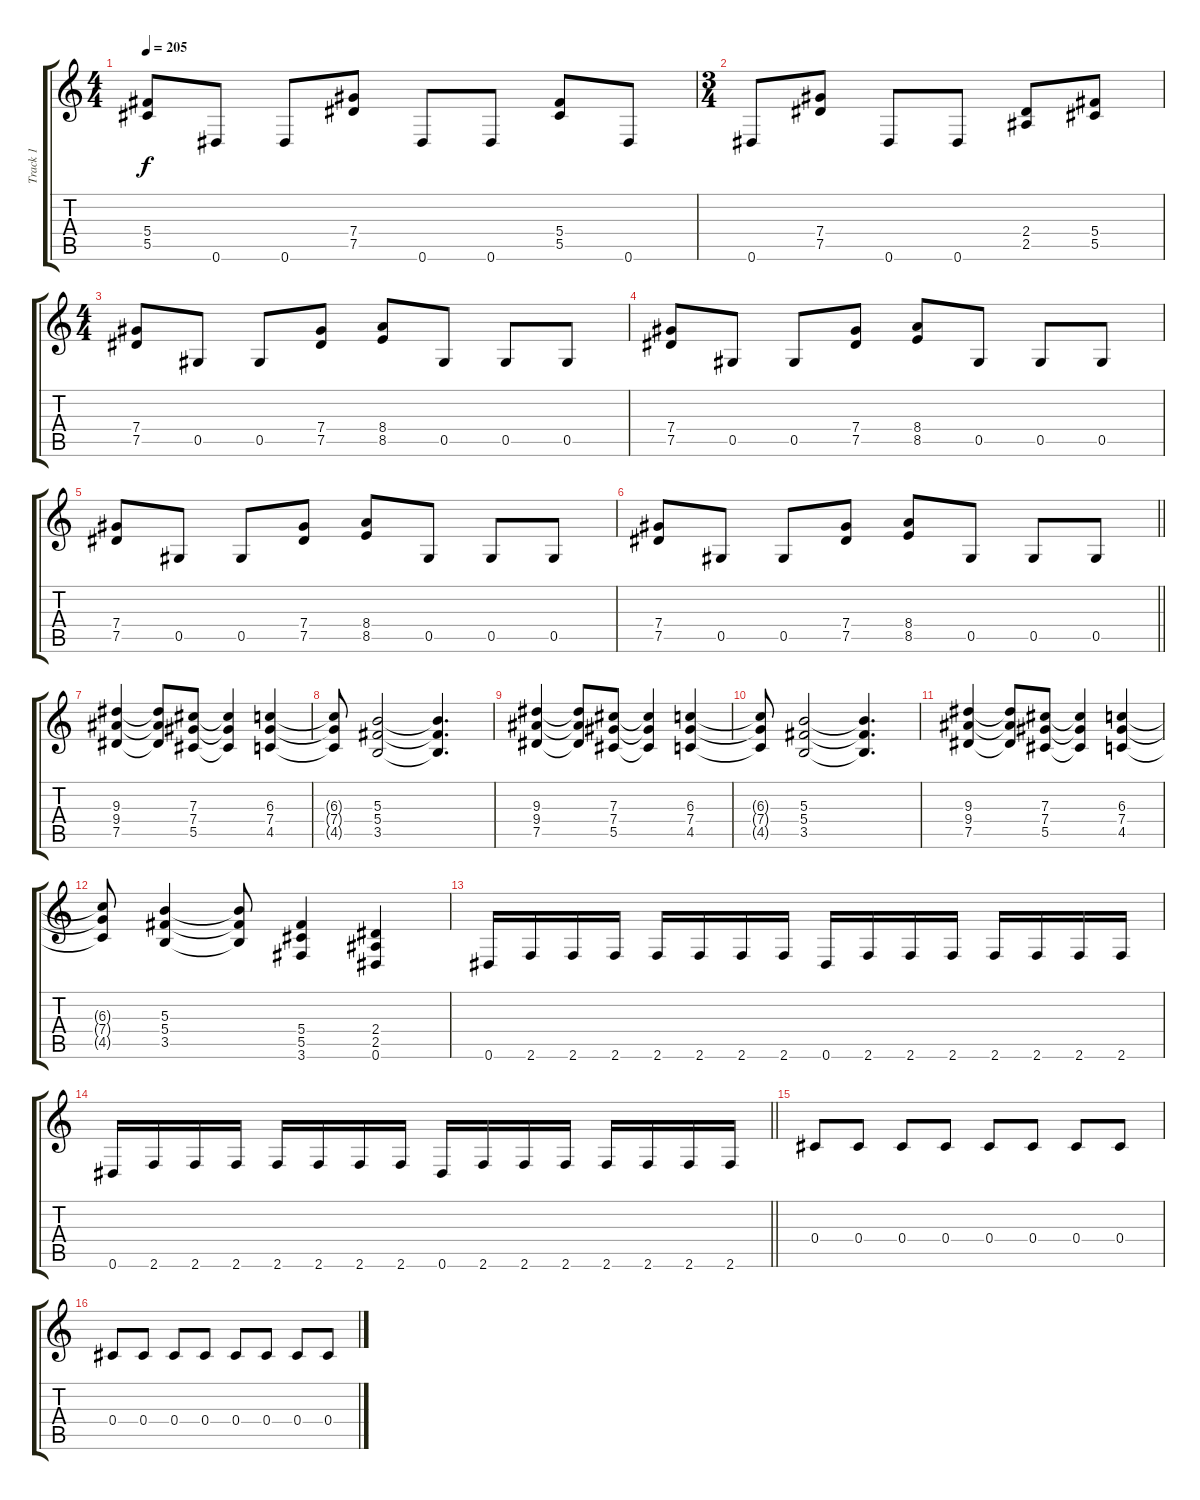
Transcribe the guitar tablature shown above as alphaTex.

\track ("Track 1" "Track 1") {instrument distortionguitar}
\staff {score tabs}
\tuning (Eb4 Bb3 Gb3 Db3 Ab2 Eb2) {hide}
\ts (4 4)
\tempo 205
\clef g2
\ks c
(5.4 5.5).8{dy f} 0.6.8 0.6.8 (7.4 7.5).8 0.6.8 0.6.8 (5.4 5.5).8 0.6.8 |
\ts (3 4)
0.6.8 (7.4 7.5).8 0.6.8 0.6.8 (2.4 2.5).8 (5.4 5.5).8 |
\ts (4 4)
(7.4 7.5).8 0.5.8 0.5.8 (7.4 7.5).8 (8.4 8.5).8 0.5.8 0.5.8 0.5.8 |
(7.4 7.5).8 0.5.8 0.5.8 (7.4 7.5).8 (8.4 8.5).8 0.5.8 0.5.8 0.5.8 |
(7.4 7.5).8 0.5.8 0.5.8 (7.4 7.5).8 (8.4 8.5).8 0.5.8 0.5.8 0.5.8 |
\barLineRight lightlight
(7.4 7.5).8 0.5.8 0.5.8 (7.4 7.5).8 (8.4 8.5).8 0.5.8 0.5.8 0.5.8 |
(9.3 9.4 7.5).4 (9.3{t} 9.4{t} 7.5{t}).8 (7.3 7.4 5.5).8 (7.3{t} 7.4{t} 5.5{t}).4 (6.3 7.4 4.5).4 |
(6.3{t} 7.4{t} 4.5{t}).8 (5.3 5.4 3.5).2 (5.3{t} 5.4{t} 3.5{t}).4{d} |
(9.3 9.4 7.5).4 (9.3{t} 9.4{t} 7.5{t}).8 (7.3 7.4 5.5).8 (7.3{t} 7.4{t} 5.5{t}).4 (6.3 7.4 4.5).4 |
(6.3{t} 7.4{t} 4.5{t}).8 (5.3 5.4 3.5).2 (5.3{t} 5.4{t} 3.5{t}).4{d} |
(9.3 9.4 7.5).4 (9.3{t} 9.4{t} 7.5{t}).8 (7.3 7.4 5.5).8 (7.3{t} 7.4{t} 5.5{t}).4 (6.3 7.4 4.5).4 |
(6.3{t} 7.4{t} 4.5{t}).8 (5.3 5.4 3.5).4 (5.3{t} 5.4{t} 3.5{t}).8 (5.4 5.5 3.6).4 (2.4 2.5 0.6).4 |
0.6.16 2.6.16 2.6.16 2.6.16 2.6.16 2.6.16 2.6.16 2.6.16 0.6.16 2.6.16 2.6.16 2.6.16 2.6.16 2.6.16 2.6.16 2.6.16 |
\barLineRight lightlight
0.6.16 2.6.16 2.6.16 2.6.16 2.6.16 2.6.16 2.6.16 2.6.16 0.6.16 2.6.16 2.6.16 2.6.16 2.6.16 2.6.16 2.6.16 2.6.16 |
0.4.8 0.4.8 0.4.8 0.4.8 0.4.8 0.4.8 0.4.8 0.4.8 |
0.4.8 0.4.8 0.4.8 0.4.8 0.4.8 0.4.8 0.4.8 0.4.8
